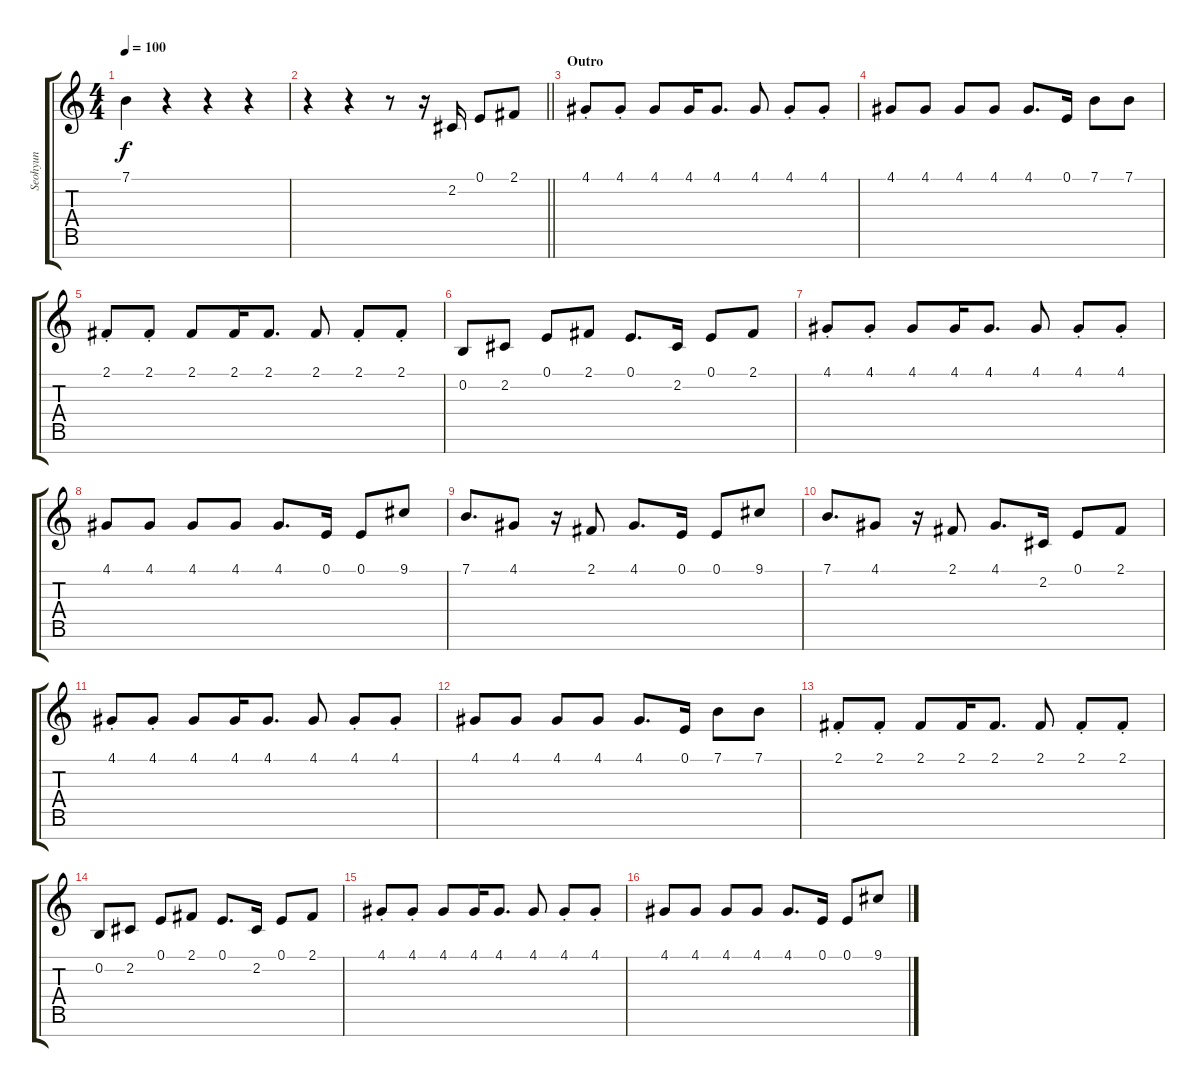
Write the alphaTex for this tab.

\track ("Seohyun" "Seohyun") {instrument piccolo}
\staff {score tabs}
\tuning (E4 B3 G3 D3 A2 E2 B1) {hide}
\ts (4 4)
\tempo 100
\clef g2
\ks c
7.1.4{dy f} r.4 r.4 r.4 |
\barLineRight lightlight
r.4 r.4 r.8 r.16 2.2.16 0.1.8 2.1.8 |
\section ("" "Outro")
4.1{st}.8 4.1{st}.8 4.1.8 4.1.16 4.1.8{d} 4.1.8 4.1{st}.8 4.1{st}.8 |
4.1.8 4.1.8 4.1.8 4.1.8 4.1.8{d} 0.1.16 7.1.8 7.1.8 |
2.1{st}.8 2.1{st}.8 2.1.8 2.1.16 2.1.8{d} 2.1.8 2.1{st}.8 2.1{st}.8 |
0.2.8 2.2.8 0.1.8 2.1.8 0.1.8{d} 2.2.16 0.1.8 2.1.8 |
4.1{st}.8 4.1{st}.8 4.1.8 4.1.16 4.1.8{d} 4.1.8 4.1{st}.8 4.1{st}.8 |
4.1.8 4.1.8 4.1.8 4.1.8 4.1.8{d} 0.1.16 0.1.8 9.1.8 |
7.1.8{d} 4.1.8 r.16 2.1.8 4.1.8{d} 0.1.16 0.1.8 9.1.8 |
7.1.8{d} 4.1.8 r.16 2.1.8 4.1.8{d} 2.2.16 0.1.8 2.1.8 |
4.1{st}.8 4.1{st}.8 4.1.8 4.1.16 4.1.8{d} 4.1.8 4.1{st}.8 4.1{st}.8 |
4.1.8 4.1.8 4.1.8 4.1.8 4.1.8{d} 0.1.16 7.1.8 7.1.8 |
2.1{st}.8 2.1{st}.8 2.1.8 2.1.16 2.1.8{d} 2.1.8 2.1{st}.8 2.1{st}.8 |
0.2.8 2.2.8 0.1.8 2.1.8 0.1.8{d} 2.2.16 0.1.8 2.1.8 |
4.1{st}.8 4.1{st}.8 4.1.8 4.1.16 4.1.8{d} 4.1.8 4.1{st}.8 4.1{st}.8 |
4.1.8 4.1.8 4.1.8 4.1.8 4.1.8{d} 0.1.16 0.1.8 9.1.8
